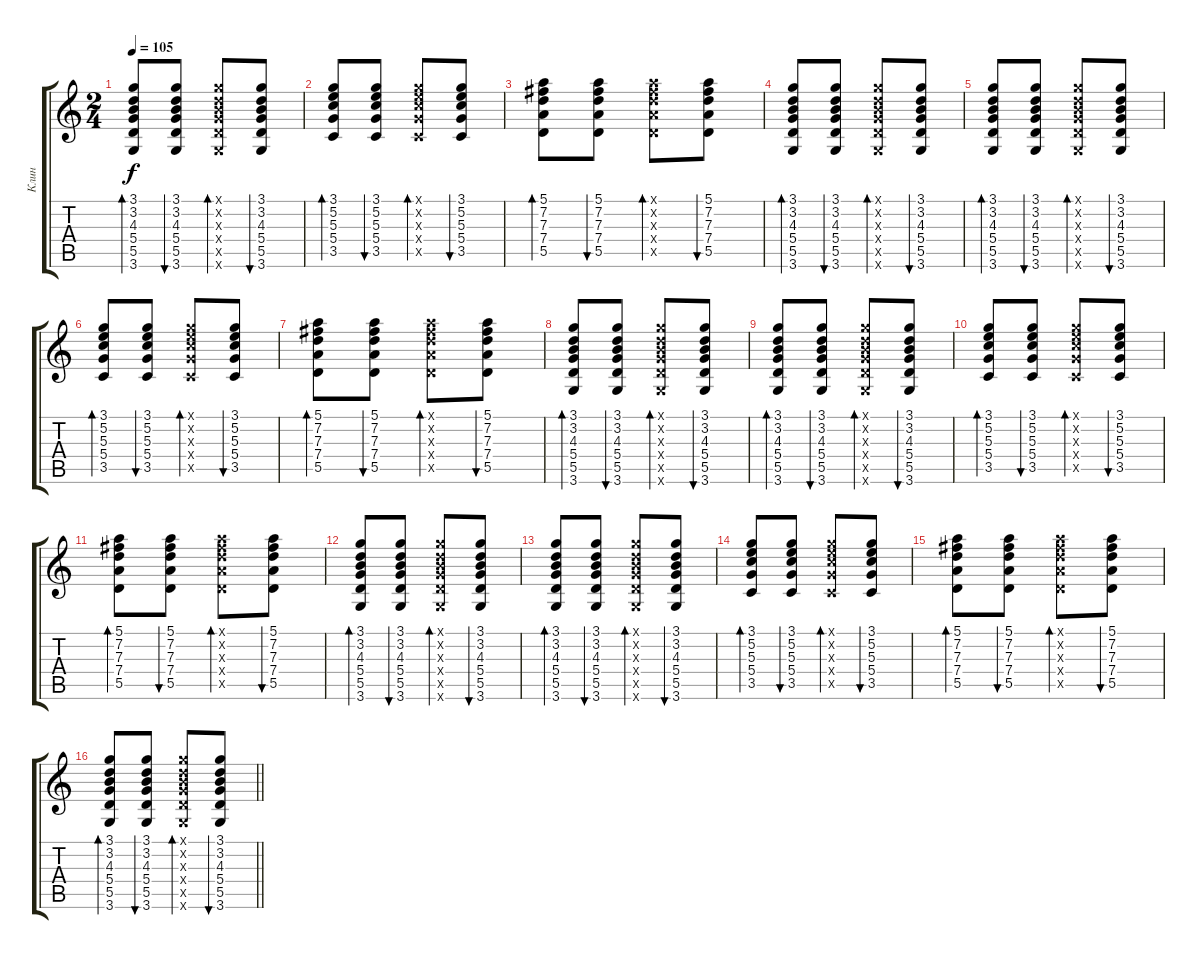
\track ("Клин" "Клин") {instrument electricguitarclean}
\staff {score tabs}
\tuning (E4 B3 G3 D3 A2 E2) {hide}
\ts (2 4)
\tempo 105
\clef g2
\ks c
(3.1 3.2 4.3 5.4 5.5 3.6).8{bd 30 dy f} (3.1 3.2 4.3 5.4 5.5 3.6).8{bu 30} (3.1{x} 3.2{x} 4.3{x} 5.4{x} 5.5{x} 3.6{x}).8{bd 30} (3.1 3.2 4.3 5.4 5.5 3.6).8{bu 30} |
(3.1 5.2 5.3 5.4 3.5).8{bd 30} (3.1 5.2 5.3 5.4 3.5).8{bu 30} (3.1{x} 5.2{x} 5.3{x} 5.4{x} 3.5{x}).8{bd 30} (3.1 5.2 5.3 5.4 3.5).8{bu 30} |
(5.1 7.2 7.3 7.4 5.5).8{bd 30} (5.1 7.2 7.3 7.4 5.5).8{bu 30} (5.1{x} 7.2{x} 7.3{x} 7.4{x} 5.5{x}).8{bd 30} (5.1 7.2 7.3 7.4 5.5).8{bu 30} |
(3.1 3.2 4.3 5.4 5.5 3.6).8{bd 30} (3.1 3.2 4.3 5.4 5.5 3.6).8{bu 30} (3.1{x} 3.2{x} 4.3{x} 5.4{x} 5.5{x} 3.6{x}).8{bd 30} (3.1 3.2 4.3 5.4 5.5 3.6).8{bu 30} |
(3.1 3.2 4.3 5.4 5.5 3.6).8{bd 30} (3.1 3.2 4.3 5.4 5.5 3.6).8{bu 30} (3.1{x} 3.2{x} 4.3{x} 5.4{x} 5.5{x} 3.6{x}).8{bd 30} (3.1 3.2 4.3 5.4 5.5 3.6).8{bu 30} |
(3.1 5.2 5.3 5.4 3.5).8{bd 30} (3.1 5.2 5.3 5.4 3.5).8{bu 30} (3.1{x} 5.2{x} 5.3{x} 5.4{x} 3.5{x}).8{bd 30} (3.1 5.2 5.3 5.4 3.5).8{bu 30} |
(5.1 7.2 7.3 7.4 5.5).8{bd 30} (5.1 7.2 7.3 7.4 5.5).8{bu 30} (5.1{x} 7.2{x} 7.3{x} 7.4{x} 5.5{x}).8{bd 30} (5.1 7.2 7.3 7.4 5.5).8{bu 30} |
(3.1 3.2 4.3 5.4 5.5 3.6).8{bd 30} (3.1 3.2 4.3 5.4 5.5 3.6).8{bu 30} (3.1{x} 3.2{x} 4.3{x} 5.4{x} 5.5{x} 3.6{x}).8{bd 30} (3.1 3.2 4.3 5.4 5.5 3.6).8{bu 30} |
(3.1 3.2 4.3 5.4 5.5 3.6).8{bd 30} (3.1 3.2 4.3 5.4 5.5 3.6).8{bu 30} (3.1{x} 3.2{x} 4.3{x} 5.4{x} 5.5{x} 3.6{x}).8{bd 30} (3.1 3.2 4.3 5.4 5.5 3.6).8{bu 30} |
(3.1 5.2 5.3 5.4 3.5).8{bd 30} (3.1 5.2 5.3 5.4 3.5).8{bu 30} (3.1{x} 5.2{x} 5.3{x} 5.4{x} 3.5{x}).8{bd 30} (3.1 5.2 5.3 5.4 3.5).8{bu 30} |
(5.1 7.2 7.3 7.4 5.5).8{bd 30} (5.1 7.2 7.3 7.4 5.5).8{bu 30} (5.1{x} 7.2{x} 7.3{x} 7.4{x} 5.5{x}).8{bd 30} (5.1 7.2 7.3 7.4 5.5).8{bu 30} |
(3.1 3.2 4.3 5.4 5.5 3.6).8{bd 30} (3.1 3.2 4.3 5.4 5.5 3.6).8{bu 30} (3.1{x} 3.2{x} 4.3{x} 5.4{x} 5.5{x} 3.6{x}).8{bd 30} (3.1 3.2 4.3 5.4 5.5 3.6).8{bu 30} |
(3.1 3.2 4.3 5.4 5.5 3.6).8{bd 30} (3.1 3.2 4.3 5.4 5.5 3.6).8{bu 30} (3.1{x} 3.2{x} 4.3{x} 5.4{x} 5.5{x} 3.6{x}).8{bd 30} (3.1 3.2 4.3 5.4 5.5 3.6).8{bu 30} |
(3.1 5.2 5.3 5.4 3.5).8{bd 30} (3.1 5.2 5.3 5.4 3.5).8{bu 30} (3.1{x} 5.2{x} 5.3{x} 5.4{x} 3.5{x}).8{bd 30} (3.1 5.2 5.3 5.4 3.5).8{bu 30} |
(5.1 7.2 7.3 7.4 5.5).8{bd 30} (5.1 7.2 7.3 7.4 5.5).8{bu 30} (5.1{x} 7.2{x} 7.3{x} 7.4{x} 5.5{x}).8{bd 30} (5.1 7.2 7.3 7.4 5.5).8{bu 30} |
\barLineRight lightlight
(3.1 3.2 4.3 5.4 5.5 3.6).8{bd 30} (3.1 3.2 4.3 5.4 5.5 3.6).8{bu 30} (3.1{x} 3.2{x} 4.3{x} 5.4{x} 5.5{x} 3.6{x}).8{bd 30} (3.1 3.2 4.3 5.4 5.5 3.6).8{bu 30}
